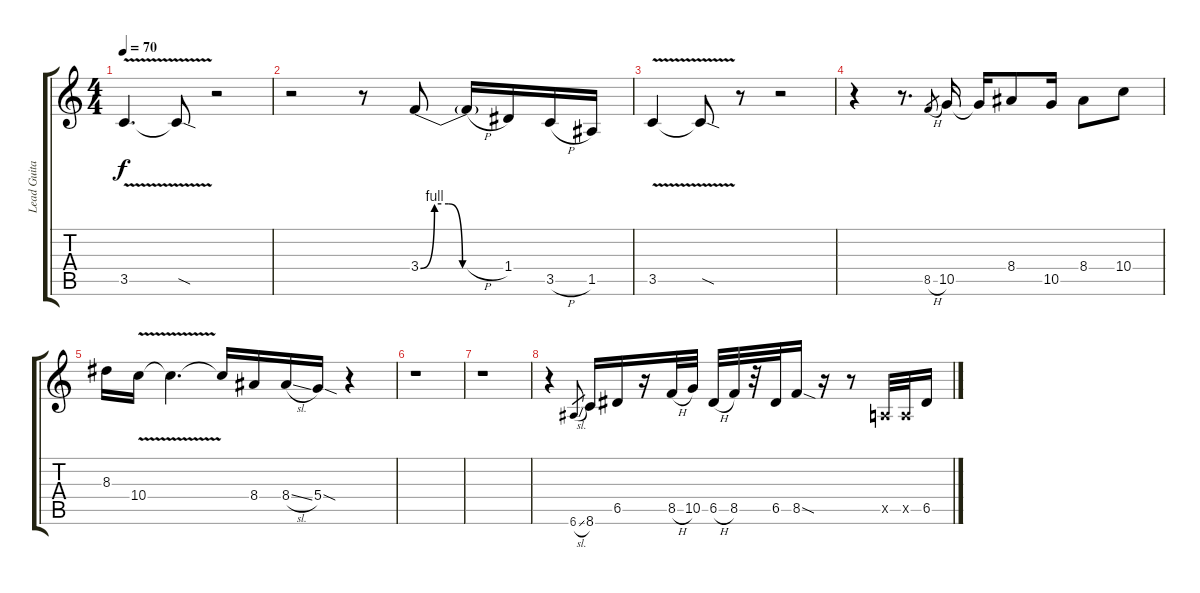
\track ("Lead Guitar" "Lead Guita") {instrument overdrivenguitar}
\staff {score tabs}
\tuning (E4 B3 G3 D3 A2 E2) {hide}
\ts (4 4)
\tempo 70
\clef g2
\ks c
3.5{v}.4{d dy f} 3.5{sod t}.8 r.2 |
r.2 r.8 3.4{be (custom 0 0 10 4 20 4 30 0 60 0)}.8 3.4{h t}.16 1.4.16 3.5{h}.16 1.5.16 |
3.5{v}.4 3.5{sod t}.8 r.8 r.2 |
r.4 r.8{d} 8.5{h}.8{gr} 10.5.16 10.5{t}.16 8.4.8 10.5.16 8.4.8 10.4.8 |
8.3.16 10.4{v}.16 10.4{t}.4{d} 10.4{t}.16 8.4.16 8.4{sl}.16 5.4{sod}.16 r.4 |
r.1 |
r.1 |
r.4 6.6{sl}.8{gr} 8.6.16 6.5.16 r.16 8.5{h}.32 10.5.32 6.5{h}.32 8.5.32 r.32 6.5.32 8.5{sod}.16 r.16 r.8 0.5{x}.32 0.5{x}.32 6.5.16
